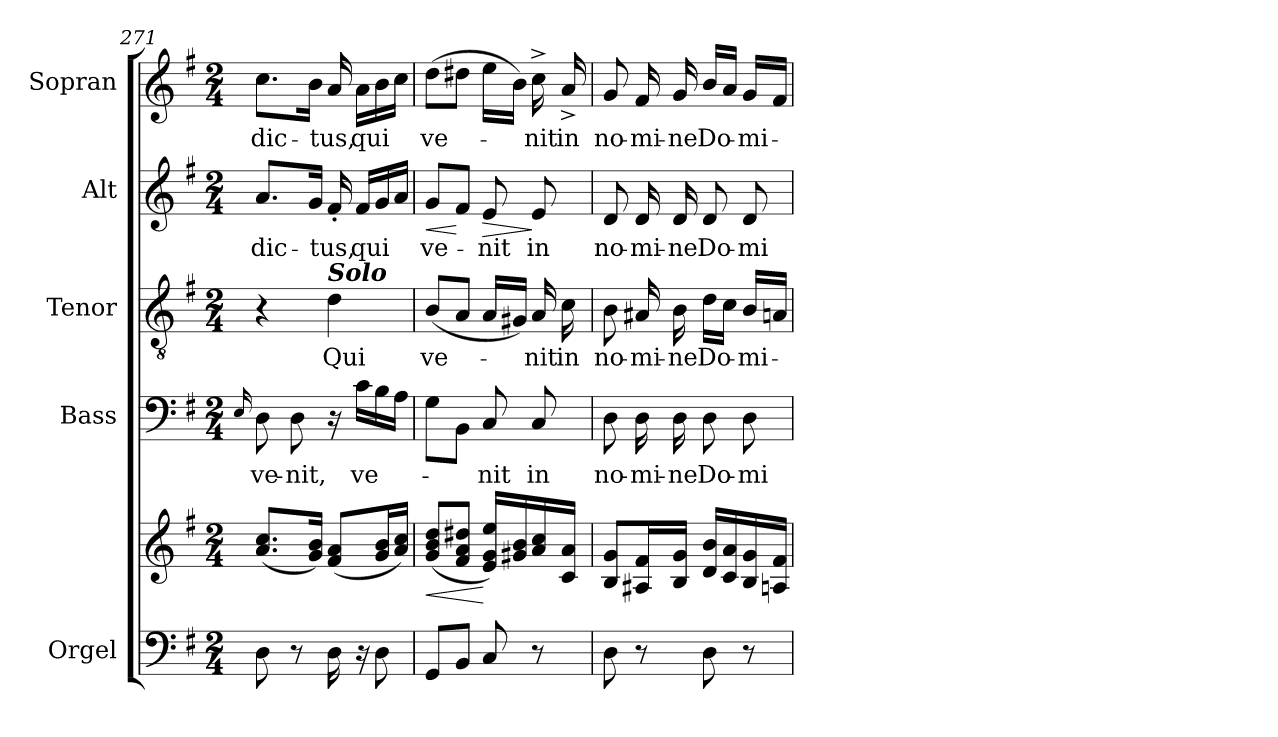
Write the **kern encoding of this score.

**kern	**kern	**dynam	**kern	**text	**kern	**text	**kern	**text	**dynam	**kern	**text
*part5	*part5	*part5	*part4	*part4	*part3	*part3	*part2	*part2	*part2	*part1	*part1
*staff6	*staff5	*staff5/6	*staff4	*staff4	*staff3	*staff3	*staff2	*staff2	*staff2	*staff1	*staff1
*I"Orgel	*	*	*I"Bass	*	*I"Tenor	*	*I"Alt	*	*	*I"Sopran	*
*I'Org.	*	*	*I'B.	*	*I'T.	*	*I'A.	*	*	*I'S.	*
*clefF4	*clefG2	*	*clefF4	*	*clefGv2	*	*clefG2	*	*	*clefG2	*
*k[f#]	*k[f#]	*	*k[f#]	*	*k[f#]	*	*k[f#]	*	*	*k[f#]	*
*G:	*G:	*	*G:	*	*G:	*	*G:	*	*	*G:	*
*M2/4	*M2/4	*	*M2/4	*	*M2/4	*	*M2/4	*	*	*M2/4	*
=271	=271	=271	=271	=271	=271	=271	=271	=271	=271	=271	=271
.	.	.	16qqE/	.	.	.	.	.	.	.	.
!	!	!	!	!LO:LY:b	!	!	!	!LO:LY:b	!	!	!LO:LY:b
8D\	(<8.a/ 8.cc/L	.	8D\	ve-	4r	.	8.a/L	-dic-	.	8.cc\L	-dic-
!	!	!	!	!LO:LY:b	!	!	!	!	!	!	!
8r	.	.	8D\	-nit,	.	.	.	.	.	.	.
.	16g/ 16b/Jk)	.	.	.	.	.	16g/Jk	.	.	16b\Jk	.
!	!	!	!	!	!LO:TX:a:Bi:t=Solo	!	!	!	!	!	!
!	!	!	!	!	!	!LO:LY:b	!	!LO:LY:b	!	!	!LO:LY:b
16D\	(<8f#/ 8a/L	.	16r	.	4d\	Qui	16f#'</	-tus,	.	16a/	-tus,
!	!	!	!	!LO:LY:b	!	!	!	!LO:LY:b	!	!	!LO:LY:b
16r	.	.	16c\LL	ve-	.	.	16f#/LL	qui	.	16a\LL	qui
8D\	16g/ 16b/L	.	16B\	.	.	.	16g/	.	.	16b\	.
.	16a/ 16cc/JJ)	.	16A\JJ	.	.	.	16a/JJ	.	.	16cc\JJ	.
=272	=272	=272	=272	=272	=272	=272	=272	=272	=272	=272	=272
!	!	!LO:HP:b	!	!	!	!LO:LY:b	!	!LO:LY:b	!LO:HP:b	!	!LO:LY:b
8GG/L	(<8g/ 8b/ 8dd/L	<	8G\L	.	(<8B/L	ve-	8g/L	ve-	<	(>8dd\L	ve-
8BB/J	8f#/ 8a/ 8dd#X/J	.	8BB\J	.	8A/J	.	8f#/J	.	[	8dd#X\J	.
!	!	!	!	!LO:LY:b	!	!	!	!LO:LY:b	!LO:HP:b	!	!
8C/	16e/ 16g/ 16ee/LL)	[	8C/	-nit	16A/LL	.	8e/	-nit	>	16ee\LL	.
.	16g#X/ 16b/	.	.	.	16G#X/JJ)	.	.	.	.	16b\JJ)	.
!	!	!	!	!LO:LY:b	!	!LO:LY:b	!	!LO:LY:b	!	!	!LO:LY:b
8r	16a/ 16cc/	.	8C/	in	16A/	-nit	8e/	in	]	16cc^>\	-nit
!	!	!	!	!	!	!LO:LY:b	!	!	!	!	!LO:LY:b
.	16c/ 16a/JJ	.	.	.	16c\	in	.	.	.	16a^>/	in
=273	=273	=273	=273	=273	=273	=273	=273	=273	=273	=273	=273
!	!	!	!	!LO:LY:b	!	!LO:LY:b	!	!LO:LY:b	!	!	!LO:LY:b
8D\	8B/ 8g/L	.	8D\	no-	8B\	no-	8d/	no-	.	8g/	no-
!	!	!	!	!LO:LY:b	!	!LO:LY:b	!	!LO:LY:b	!	!	!LO:LY:b
8r	16A#X/ 16f#/L	.	16D\	-mi-	16A#X/	-mi-	16d/	-mi-	.	16f#/	-mi-
!	!	!	!	!LO:LY:b	!	!LO:LY:b	!	!LO:LY:b	!	!	!LO:LY:b
.	16B/ 16g/JJ	.	16D\	-ne	16B\	-ne	16d/	-ne	.	16g/	-ne
!	!	!	!	!LO:LY:b	!	!LO:LY:b	!	!LO:LY:b	!	!	!LO:LY:b
8D\	16d/ 16b/LL	.	8D\	Do-	16d\LL	Do-	8d/	Do-	.	16b/LL	Do-
.	16c/ 16a/	.	.	.	16c\JJ	.	.	.	.	16a/JJ	.
!	!	!	!	!LO:LY:b	!	!LO:LY:b	!	!LO:LY:b	!	!	!LO:LY:b
8r	16B/ 16g/	.	8D\	-mi-	16B/LL	-mi-	8d/	-mi-	.	16g/LL	-mi-
.	16An/ 16f#/JJ	.	.	.	16An/JJ	.	.	.	.	16f#/JJ	.
=	=	=	=	=	=	=	=	=	=	=	=
*-	*-	*-	*-	*-	*-	*-	*-	*-	*-	*-	*-
